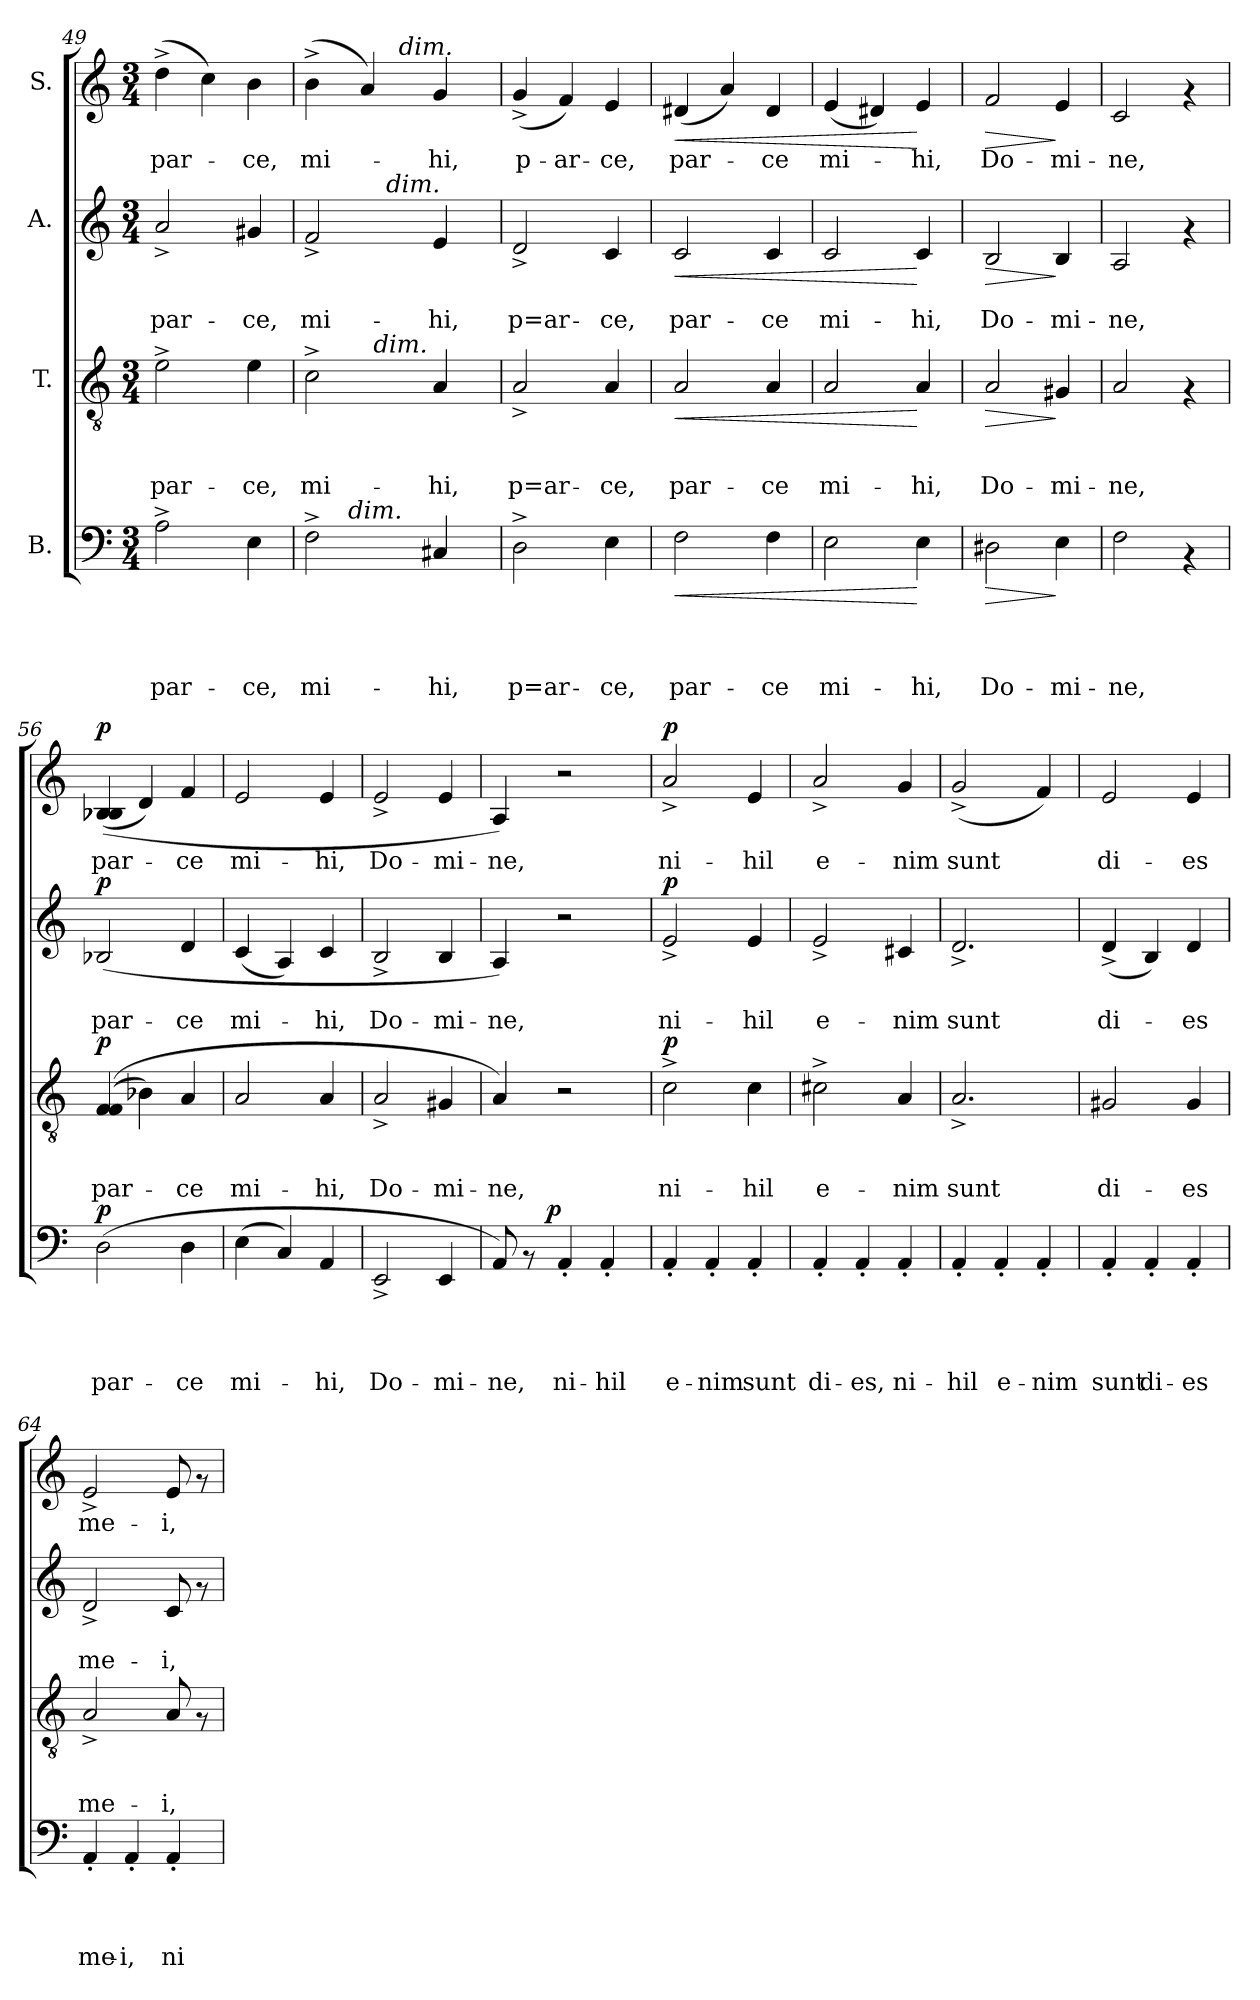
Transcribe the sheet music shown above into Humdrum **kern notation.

**kern	**text	**text	**text	**text	**dynam	**kern	**text	**text	**text	**dynam	**kern	**text	**text	**dynam	**kern	**text	**dynam
*part4	*part4	*part4	*part4	*part4	*part4	*part3	*part3	*part3	*part3	*part3	*part2	*part2	*part2	*part2	*part1	*part1	*part1
*staff4	*staff4	*staff4	*staff4	*staff4	*staff4	*staff3	*staff3	*staff3	*staff3	*staff3	*staff2	*staff2	*staff2	*staff2	*staff1	*staff1	*staff1
*I"B.	*	*	*	*	*	*I"T.	*	*	*	*	*I"A.	*	*	*	*I"S.	*	*
*clefF4	*	*	*	*	*	*clefGv2	*	*	*	*	*clefG2	*	*	*	*clefG2	*	*
*k[]	*	*	*	*	*	*k[]	*	*	*	*	*k[]	*	*	*	*k[]	*	*
*C:	*	*	*	*	*	*C:	*	*	*	*	*C:	*	*	*	*C:	*	*
*M3/4	*	*	*	*	*	*M3/4	*	*	*	*	*M3/4	*	*	*	*M3/4	*	*
=49	=49	=49	=49	=49	=49	=49	=49	=49	=49	=49	=49	=49	=49	=49	=49	=49	=49
!	!	!	!	!LO:LY:b	!	!	!	!	!LO:LY:b	!	!	!	!LO:LY:b	!	!	!LO:LY:b	!
2A^>\	.	.	.	par-	.	2e^>\	.	.	par-	.	2a^</	.	par-	.	(>4dd^>\	par-	.
.	.	.	.	.	.	.	.	.	.	.	.	.	.	.	4cc\)	.	.
!	!	!	!	!LO:LY:b	!	!	!	!	!LO:LY:b	!	!	!	!LO:LY:b	!	!	!LO:LY:b	!
4E\	.	.	.	-ce,	.	4e\	.	.	-ce,	.	4g#X/	.	-ce,	.	4b\	-ce,	.
=50	=50	=50	=50	=50	=50	=50	=50	=50	=50	=50	=50	=50	=50	=50	=50	=50	=50
!	!	!	!	!LO:LY:b	!	!	!	!	!LO:LY:b	!	!	!	!LO:LY:b	!	!	!LO:LY:b	!
*^	*	*	*	*	*	*^	*	*	*	*	*^	*	*	*	*^	*	*
2F^>\	8..ryy	.	.	.	mi-	.	2c^>\	4ryy	.	.	mi-	.	2f^</	4ryy	.	mi-	.	(>4b^>\	4ryy	mi-	.
!	!LO:TX:a:i:t=dim.	!	!	!	!	!	!	!	!	!	!	!	!	!	!	!	!	!	!	!	!
.	2ryy	.	.	.	.	.	.	.	.	.	.	.	.	.	.	.	.	.	.	.	.
.	.	.	.	.	.	.	.	32ryy	.	.	.	.	.	16ryy	.	.	.	4a/)	16.ryy	.	.
!	!	!	!	!	!	!	!	!LO:TX:a:i:t=dim.	!	!	!	!	!	!	!	!	!	!	!	!	!
.	.	.	.	.	.	.	.	4...ryy	.	.	.	.	.	.	.	.	.	.	.	.	.
!	!	!	!	!	!	!	!	!	!	!	!	!	!	!LO:TX:a:i:t=dim.	!	!	!	!	!	!	!
.	.	.	.	.	.	.	.	.	.	.	.	.	.	4..ryy	.	.	.	.	.	.	.
!	!	!	!	!	!	!	!	!	!	!	!	!	!	!	!	!	!	!	!LO:TX:a:i:t=dim.	!	!
.	.	.	.	.	.	.	.	.	.	.	.	.	.	.	.	.	.	.	4ryy	.	.
!	!	!	!	!	!LO:LY:b	!	!	!	!	!	!LO:LY:b	!	!	!	!	!LO:LY:b	!	!	!	!LO:LY:b	!
4C#X/	.	.	.	.	-hi,	.	4A/	.	.	.	-hi,	.	4e/	.	.	-hi,	.	4g/	.	-hi,	.
.	.	.	.	.	.	.	.	.	.	.	.	.	.	.	.	.	.	.	8ryy	.	.
.	32ryy	.	.	.	.	.	.	.	.	.	.	.	.	.	.	.	.	.	32ryy	.	.
=51	=51	=51	=51	=51	=51	=51	=51	=51	=51	=51	=51	=51	=51	=51	=51	=51	=51	=51	=51	=51	=51
!	!	!	!	!	!LO:LY:b	!	!	!	!	!	!LO:LY:b	!	!	!	!	!LO:LY:b	!	!	!	!LO:LY:b	!
*v	*v	*	*	*	*	*	*	*	*	*	*	*	*v	*v	*	*	*	*v	*v	*	*
*	*	*	*	*	*	*v	*v	*	*	*	*	*	*	*	*	*	*	*
2D^>\	.	.	.	p=ar-	.	2A^</	.	.	p=ar-	.	2d^</	.	p=ar-	.	(<4g^</	p-	.
!	!	!	!	!	!	!	!	!	!	!	!	!	!	!	!	!LO:LY:b	!
.	.	.	.	.	.	.	.	.	.	.	.	.	.	.	4f/)	-ar-	.
!	!	!	!	!LO:LY:b	!	!	!	!	!LO:LY:b	!	!	!	!LO:LY:b	!	!	!LO:LY:b	!
4E\	.	.	.	-ce,	.	4A/	.	.	-ce,	.	4c/	.	-ce,	.	4e/	-ce,	.
=52	=52	=52	=52	=52	=52	=52	=52	=52	=52	=52	=52	=52	=52	=52	=52	=52	=52
!	!	!	!	!LO:LY:b	!LO:HP:b	!	!	!	!LO:LY:b	!LO:HP:b	!	!	!LO:LY:b	!LO:HP:b	!	!LO:LY:b	!LO:HP:b
2F\	.	.	.	par-	<	2A/	.	.	par-	<	2c/	.	par-	<	(<4d#X/	par-	<
.	.	.	.	.	.	.	.	.	.	.	.	.	.	.	4a/)	.	.
!	!	!	!	!LO:LY:b	!	!	!	!	!LO:LY:b	!	!	!	!LO:LY:b	!	!	!LO:LY:b	!
4F\	.	.	.	-ce	.	4A/	.	.	-ce	.	4c/	.	-ce	.	4d#/	-ce	.
=53	=53	=53	=53	=53	=53	=53	=53	=53	=53	=53	=53	=53	=53	=53	=53	=53	=53
!	!	!	!	!LO:LY:b	!	!	!	!	!LO:LY:b	!	!	!	!LO:LY:b	!	!	!LO:LY:b	!
2E\	.	.	.	mi-	.	2A/	.	.	mi-	.	2c/	.	mi-	.	(<4e/	mi-	.
.	.	.	.	.	.	.	.	.	.	.	.	.	.	.	4d#X/)	.	.
!	!	!	!	!LO:LY:b	!	!	!	!	!LO:LY:b	!	!	!	!LO:LY:b	!	!	!LO:LY:b	!
4E\	.	.	.	-hi,	[	4A/	.	.	-hi,	[	4c/	.	-hi,	[	4e/	-hi,	[
=54	=54	=54	=54	=54	=54	=54	=54	=54	=54	=54	=54	=54	=54	=54	=54	=54	=54
!	!	!	!	!LO:LY:b	!LO:HP:b	!	!	!	!LO:LY:b	!LO:HP:b	!	!	!LO:LY:b	!LO:HP:b	!	!LO:LY:b	!LO:HP:b
2D#X\	.	.	.	Do-	>	2A/	.	.	Do-	>	2B/	.	Do-	>	2f/	Do-	>
!	!	!	!	!LO:LY:b	!	!	!	!	!LO:LY:b	!	!	!	!LO:LY:b	!	!	!LO:LY:b	!
4E\	.	.	.	-mi-	]	4G#X/	.	.	-mi-	]	4B/	.	-mi-	]	4e/	-mi-	]
=55	=55	=55	=55	=55	=55	=55	=55	=55	=55	=55	=55	=55	=55	=55	=55	=55	=55
!	!	!	!	!LO:LY:b	!	!	!	!	!LO:LY:b	!	!	!	!LO:LY:b	!	!	!LO:LY:b	!
2F\	.	.	.	-ne,	.	2A/	.	.	-ne,	.	2A/	.	-ne,	.	2c/	-ne,	.
4rAA	.	.	.	.	.	4rF	.	.	.	.	4rf	.	.	.	4rf	.	.
!!LO:PB:g=z
=56	=56	=56	=56	=56	=56	=56	=56	=56	=56	=56	=56	=56	=56	=56	=56	=56	=56
!	!	!	!	!LO:LY:b	!LO:DY:a	!	!	!	!LO:LY:b	!LO:DY:a	!	!	!LO:LY:b	!LO:DY:a	!	!LO:LY:b	!LO:DY:a
(>2D\	.	.	.	par-	p	(>(>4F/ 4F/	.	.	par-	p	(>2B-X/	.	par-	p	(<(>4B-X/ 4B-X/	par-	p
.	.	.	.	.	.	4B-X\)	.	.	.	.	.	.	.	.	4d/)	.	.
!	!	!	!	!LO:LY:b	!	!	!	!	!LO:LY:b	!	!	!	!LO:LY:b	!	!	!LO:LY:b	!
4D\	.	.	.	-ce	.	4A/	.	.	-ce	.	4d/	.	-ce	.	4f/	-ce	.
=57	=57	=57	=57	=57	=57	=57	=57	=57	=57	=57	=57	=57	=57	=57	=57	=57	=57
!	!	!	!	!LO:LY:b	!	!	!	!	!LO:LY:b	!	!	!	!LO:LY:b	!	!	!LO:LY:b	!
(>4E\	.	.	.	mi-	.	2A/	.	.	mi-	.	(>4c/	.	mi-	.	2e/	mi-	.
4C/)	.	.	.	.	.	.	.	.	.	.	4A/)	.	.	.	.	.	.
!	!	!	!	!LO:LY:b	!	!	!	!	!LO:LY:b	!	!	!	!LO:LY:b	!	!	!LO:LY:b	!
4AA/	.	.	.	-hi,	.	4A/	.	.	-hi,	.	4c/	.	-hi,	.	4e/	-hi,	.
=58	=58	=58	=58	=58	=58	=58	=58	=58	=58	=58	=58	=58	=58	=58	=58	=58	=58
!	!	!	!	!LO:LY:b	!	!	!	!	!LO:LY:b	!	!	!	!LO:LY:b	!	!	!LO:LY:b	!
2EE^</	.	.	.	Do-	.	2A^</	.	.	Do-	.	2B^</	.	Do-	.	2e^</	Do-	.
!	!	!	!	!LO:LY:b	!	!	!	!	!LO:LY:b	!	!	!	!LO:LY:b	!	!	!LO:LY:b	!
4EE/	.	.	.	-mi-	.	4G#X/	.	.	-mi-	.	4B/	.	-mi-	.	4e/	-mi-	.
=59	=59	=59	=59	=59	=59	=59	=59	=59	=59	=59	=59	=59	=59	=59	=59	=59	=59
!	!	!	!	!LO:LY:b	!	!	!	!	!LO:LY:b	!	!	!	!LO:LY:b	!	!	!LO:LY:b	!
*^	*	*	*	*	*	*	*	*	*	*	*	*	*	*	*	*	*
8AA/)	8..ryy	.	.	.	-ne,	.	4A/)	.	.	-ne,	.	4A/)	.	-ne,	.	4A/)	-ne,	.
8rAA	.	.	.	.	.	.	.	.	.	.	.	.	.	.	.	.	.	.
!	!	!	!	!	!	!LO:DY:a	!	!	!	!	!	!	!	!	!	!	!	!
.	2ryy	.	.	.	.	p	.	.	.	.	.	.	.	.	.	.	.	.
!	!	!	!	!	!LO:LY:b	!	!	!	!	!	!	!	!	!	!	!	!	!
4AA'</	.	.	.	.	ni-	.	2r	.	.	.	.	2r	.	.	.	2r	.	.
!	!	!	!	!	!LO:LY:b	!	!	!	!	!	!	!	!	!	!	!	!	!
4AA'</	.	.	.	.	-hil	.	.	.	.	.	.	.	.	.	.	.	.	.
.	32ryy	.	.	.	.	.	.	.	.	.	.	.	.	.	.	.	.	.
=60	=60	=60	=60	=60	=60	=60	=60	=60	=60	=60	=60	=60	=60	=60	=60	=60	=60	=60
!	!	!	!	!	!LO:LY:b	!	!	!	!	!LO:LY:b	!LO:DY:a	!	!	!LO:LY:b	!LO:DY:a	!	!LO:LY:b	!LO:DY:a
*v	*v	*	*	*	*	*	*	*	*	*	*	*	*	*	*	*	*	*
4AA'</	.	.	.	e-	.	2c^>\	.	.	ni-	p	2e^</	.	ni-	p	2a^</	ni-	p
!	!	!	!	!LO:LY:b	!	!	!	!	!	!	!	!	!	!	!	!	!
4AA'</	.	.	.	-nim	.	.	.	.	.	.	.	.	.	.	.	.	.
!	!	!	!	!LO:LY:b	!	!	!	!	!LO:LY:b	!	!	!	!LO:LY:b	!	!	!LO:LY:b	!
4AA'</	.	.	.	sunt	.	4c\	.	.	-hil	.	4e/	.	-hil	.	4e/	-hil	.
=61	=61	=61	=61	=61	=61	=61	=61	=61	=61	=61	=61	=61	=61	=61	=61	=61	=61
!	!	!	!	!LO:LY:b	!	!	!	!	!LO:LY:b	!	!	!	!LO:LY:b	!	!	!LO:LY:b	!
4AA'</	.	.	.	di-	.	2c#X^>\	.	.	e-	.	2e^</	.	e-	.	2a^</	e-	.
!	!	!	!	!LO:LY:b	!	!	!	!	!	!	!	!	!	!	!	!	!
4AA'</	.	.	.	-es,	.	.	.	.	.	.	.	.	.	.	.	.	.
!	!	!	!	!LO:LY:b	!	!	!	!	!LO:LY:b	!	!	!	!LO:LY:b	!	!	!LO:LY:b	!
4AA'</	.	.	.	ni-	.	4A/	.	.	-nim	.	4c#X/	.	-nim	.	4g/	-nim	.
=62	=62	=62	=62	=62	=62	=62	=62	=62	=62	=62	=62	=62	=62	=62	=62	=62	=62
!	!	!	!	!LO:LY:b	!	!	!	!	!LO:LY:b	!	!	!	!LO:LY:b	!	!	!LO:LY:b	!
4AA'</	.	.	.	-hil	.	2.A^</	.	.	sunt	.	2.d^</	.	sunt	.	(>2g^</	sunt	.
!	!	!	!	!LO:LY:b	!	!	!	!	!	!	!	!	!	!	!	!	!
4AA'</	.	.	.	e-	.	.	.	.	.	.	.	.	.	.	.	.	.
!	!	!	!	!LO:LY:b	!	!	!	!	!	!	!	!	!	!	!	!	!
4AA'</	.	.	.	-nim	.	.	.	.	.	.	.	.	.	.	4f/)	.	.
!!LO:PB:g=z
=63	=63	=63	=63	=63	=63	=63	=63	=63	=63	=63	=63	=63	=63	=63	=63	=63	=63
!	!	!	!	!LO:LY:b	!	!	!	!	!LO:LY:b	!	!	!	!LO:LY:b	!	!	!LO:LY:b	!
4AA'</	.	.	.	sunt	.	2G#X/	.	.	di-	.	(>4d^</	.	di-	.	2e/	di-	.
!	!	!	!	!LO:LY:b	!	!	!	!	!	!	!	!	!	!	!	!	!
4AA'</	.	.	.	di-	.	.	.	.	.	.	4B/)	.	.	.	.	.	.
!	!	!	!	!LO:LY:b	!	!	!	!	!LO:LY:b	!	!	!	!LO:LY:b	!	!	!LO:LY:b	!
4AA'</	.	.	.	-es	.	4G#/	.	.	-es	.	4d/	.	-es	.	4e/	-es	.
=64	=64	=64	=64	=64	=64	=64	=64	=64	=64	=64	=64	=64	=64	=64	=64	=64	=64
!	!	!	!	!LO:LY:b	!	!	!	!	!LO:LY:b	!	!	!	!LO:LY:b	!	!	!LO:LY:b	!
4AA'</	.	.	.	me-	.	2A^</	.	.	me-	.	2d^</	.	me-	.	2e^</	me-	.
!	!	!	!	!LO:LY:b	!	!	!	!	!	!	!	!	!	!	!	!	!
4AA'</	.	.	.	-i,	.	.	.	.	.	.	.	.	.	.	.	.	.
!	!	!	!	!LO:LY:b	!	!	!	!	!LO:LY:b	!	!	!	!LO:LY:b	!	!	!LO:LY:b	!
4AA'</	.	.	.	ni-	.	8A/	.	.	-i,	.	8c/	.	-i,	.	8e/	-i,	.
.	.	.	.	.	.	8rF	.	.	.	.	8rf	.	.	.	8rf	.	.
=	=	=	=	=	=	=	=	=	=	=	=	=	=	=	=	=	=
*-	*-	*-	*-	*-	*-	*-	*-	*-	*-	*-	*-	*-	*-	*-	*-	*-	*-
